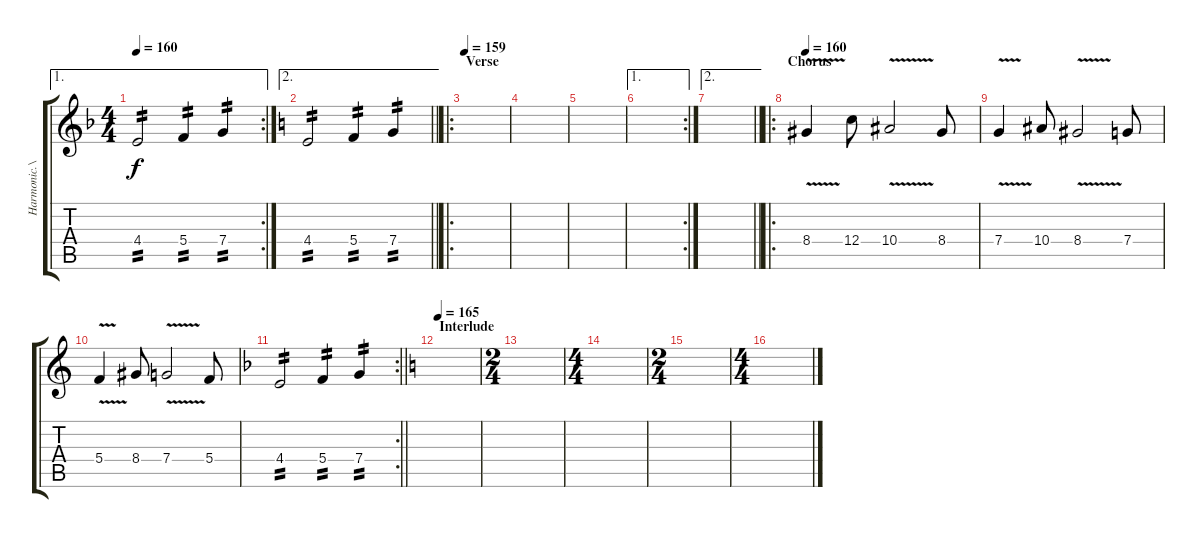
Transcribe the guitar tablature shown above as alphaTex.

\track ("Harmonic.\\ Solo Guitar" "Harmonic.\\") {instrument distortionguitar}
\staff {score tabs}
\tuning (D4 A3 F3 C3 G2 D2) {hide}
\ae 1
\rc 2
\ts (4 4)
\tempo 160
\clef g2
\ks f
4.4.2{tp 2 dy f} 5.4.4{tp 2} 7.4.4{tp 2} |
\ae 2
\barLineRight lightlight
\ks c
4.4.2{tp 2} 5.4.4{tp 2} 7.4.4{tp 2} |
\ro
\section ("" "Verse")
\tempo 159
|
|
|
\ae 1
\rc 2
|
\ae 2
\barLineRight lightlight
|
\ro
\section ("" "Chorus")
\tempo 160
8.4{v}.4 12.4.8 10.4{v}.2 8.4.8 |
7.4{v}.4 10.4.8 8.4{v}.2 7.4.8 |
5.4{v}.4 8.4.8 7.4{v}.2 5.4.8 |
\rc 2
\barLineRight lightlight
\ks f
4.4.2{tp 2} 5.4.4{tp 2} 7.4.4{tp 2} |
\section ("" "Interlude")
\tempo 165
\ks c
|
\ts (2 4)
|
\ts (4 4)
|
\ts (2 4)
|
\ts (4 4)
